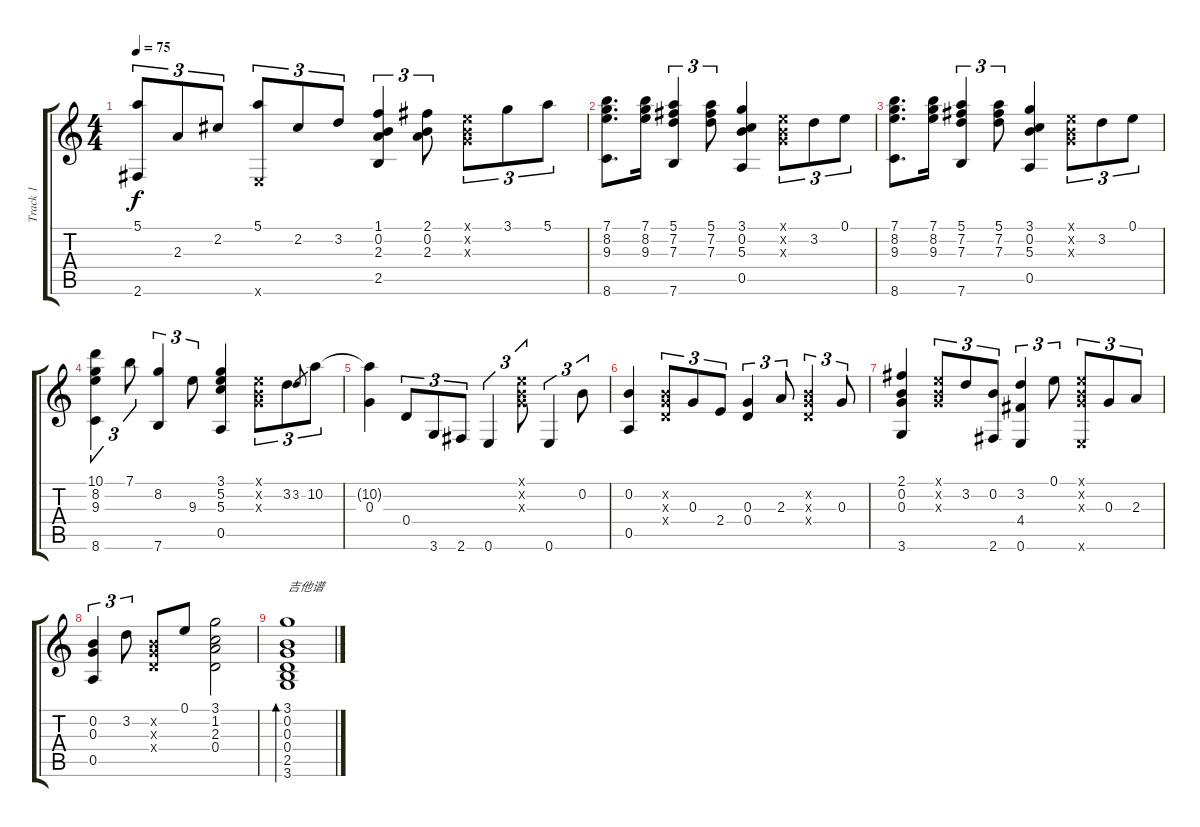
\track ("Track 1" "Track 1") {instrument acousticguitarnylon}
\staff {score tabs}
\tuning (E4 B3 G3 D3 A2 E2) {hide}
\ts (4 4)
\tempo 75
\clef g2
\ks c
(5.1 2.6).8{tu (3 2) dy f} 2.3.8{tu (3 2)} 2.2.8{tu (3 2)} (5.1 0.6{x}).8{tu (3 2)} 2.2.8{tu (3 2)} 3.2.8{tu (3 2)} (1.1 0.2 2.3 2.5).4{tu (3 2)} (2.1 0.2 2.3).8{tu (3 2)} (0.1{x} 0.2{x} 0.3{x}).8{tu (3 2)} 3.1.8{tu (3 2)} 5.1.8{tu (3 2)} |
(7.1 8.2 9.3 8.6).8{d} (7.1 8.2 9.3).16 (5.1 7.2 7.3 7.6).4{tu (3 2)} (5.1 7.2 7.3).8{tu (3 2)} (3.1 0.2 5.3 0.5).4 (0.1{x} 0.2{x} 0.3{x}).8{tu (3 2)} 3.2.8{tu (3 2)} 0.1.8{tu (3 2)} |
(7.1 8.2 9.3 8.6).8{d} (7.1 8.2 9.3).16 (5.1 7.2 7.3 7.6).4{tu (3 2)} (5.1 7.2 7.3).8{tu (3 2)} (3.1 0.2 5.3 0.5).4 (0.1{x} 0.2{x} 0.3{x}).8{tu (3 2)} 3.2.8{tu (3 2)} 0.1.8{tu (3 2)} |
(10.1 8.2 9.3 8.6).4{tu (3 2)} 7.1.8{tu (3 2)} (8.2 7.6).4{tu (3 2)} 9.3.8{tu (3 2)} (3.1 5.2 5.3 0.5).4 (0.1{x} 0.2{x} 0.3{x}).8{tu (3 2)} 3.2.8{tu (3 2)} 3.2.8{gr} 10.2.8{tu (3 2)} |
(10.2{t} 0.3).4 0.4.8{tu (3 2)} 3.6.8{tu (3 2)} 2.6.8{tu (3 2)} 0.6.4{tu (3 2)} (0.1{x} 0.2{x} 0.3{x}).8{tu (3 2)} 0.6.4{tu (3 2)} 0.2.8{tu (3 2)} |
(0.2 0.5).4 (0.2{x} 0.3{x} 0.4{x}).8{tu (3 2)} 0.3.8{tu (3 2)} 2.4.8{tu (3 2)} (0.3 0.4).4{tu (3 2)} 2.3.8{tu (3 2)} (0.2{x} 0.3{x} 0.4{x}).4{tu (3 2)} 0.3.8{tu (3 2)} |
(2.1 0.2 0.3 3.6).4 (0.1{x} 0.2{x} 0.3{x}).8{tu (3 2)} 3.2.8{tu (3 2)} (0.2 2.6).8{tu (3 2)} (3.2 4.4 0.6).4{tu (3 2)} 0.1.8{tu (3 2)} (0.1{x} 0.2{x} 0.3{x} 0.6{x}).8{tu (3 2)} 0.3.8{tu (3 2)} 2.3.8{tu (3 2)} |
(0.2 0.3 0.5).4{tu (3 2)} 3.2.8{tu (3 2)} (0.2{x} 0.3{x} 0.4{x}).8 0.1.8 (3.1 1.2 2.3 0.4).2 |
(3.1 0.2 0.3 0.4 2.5 3.6).1{bd 480 txt "吉他谱"}
